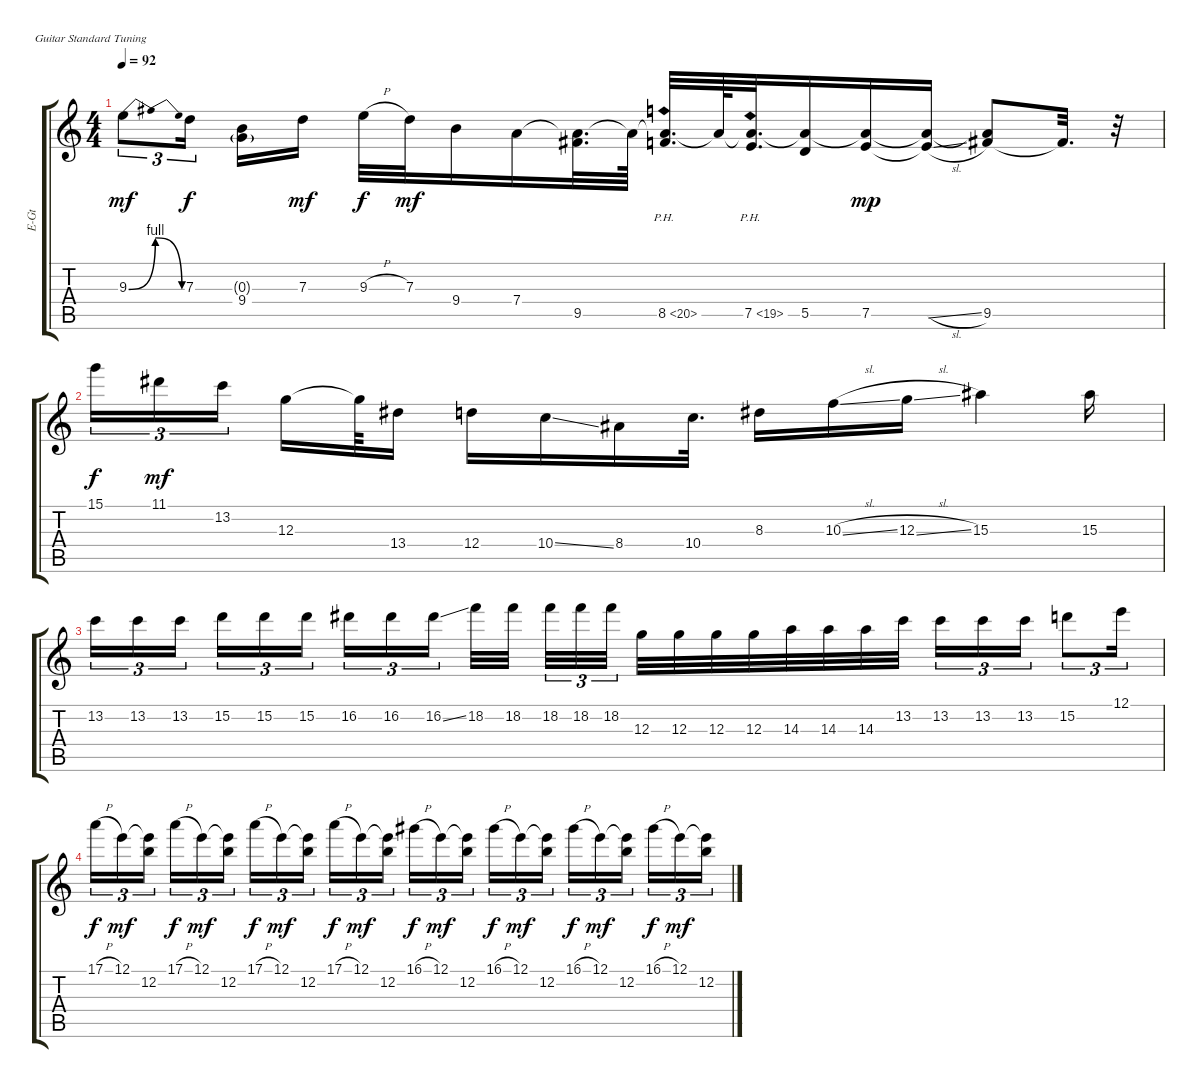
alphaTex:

\track ("Solo " "E-Gt") {instrument overdrivenguitar}
\staff {score tabs}
\tuning (E4 B3 G3 D3 A2 E2)
\ts (4 4)
\tempo 92
\clef g2
\ks c
9.3{be (bendrelease 0 0 30 4 30 4 60 0)}.8{tu (3 2) dy mf} 7.3.16{tu (3 2) dy f} (0.3{g} 9.4).16 7.3.16{dy mf} 9.3{h}.32{dy f} 7.3.32{dy mf} 9.4.16 7.4.16 (9.5 7.4{t}).32{d} 7.4{t}.64 (8.5{ph 12} 7.4{t}).32{d} 7.4{t}.64 (7.5{ph 12} 7.4{t}).32{d} (5.5 7.4{t}).16 (7.5 7.4{t}).16{dy mp} (7.5{sl t} 7.4{t}).16 (9.5 7.4{t}).8 9.5{t}.32{d} r.32 |
15.1.16{tu (3 2) dy f} 11.1.16{tu (3 2) dy mf} 13.2.16{tu (3 2)} 12.3.16 12.3{t}.64 13.4.16 12.4.16 10.4{ss}.16 8.4.16 10.4.32{d} 8.3.16 10.3{sl}.16 12.3{sl}.16 15.3.4 15.3.16 |
13.2.16{tu (3 2)} 13.2.16{tu (3 2)} 13.2.16{tu (3 2)} 15.2.16{tu (3 2)} 15.2.16{tu (3 2)} 15.2.16{tu (3 2)} 16.2.16{tu (3 2)} 16.2.16{tu (3 2)} 16.2{ss}.16{tu (3 2)} 18.2.32 18.2.32 18.2.32{tu (3 2)} 18.2.32{tu (3 2)} 18.2.32{tu (3 2)} 12.3.32 12.3.32 12.3.32 12.3.32 14.3.32 14.3.32 14.3.32 13.2.32 13.2.16{tu (3 2)} 13.2.16{tu (3 2)} 13.2.16{tu (3 2)} 15.2.8{tu (3 2)} 12.1.16{tu (3 2)} |
17.1{h}.16{tu (3 2) dy f} 12.1.16{tu (3 2) dy mf} (12.1{t} 12.2).16{tu (3 2)} 17.1{h}.16{tu (3 2) dy f} 12.1.16{tu (3 2) dy mf} (12.1{t} 12.2).16{tu (3 2)} 17.1{h}.16{tu (3 2) dy f} 12.1.16{tu (3 2) dy mf} (12.1{t} 12.2).16{tu (3 2)} 17.1{h}.16{tu (3 2) dy f} 12.1.16{tu (3 2) dy mf} (12.1{t} 12.2).16{tu (3 2)} 16.1{h}.16{tu (3 2) dy f} 12.1.16{tu (3 2) dy mf} (12.1{t} 12.2).16{tu (3 2)} 16.1{h}.16{tu (3 2) dy f} 12.1.16{tu (3 2) dy mf} (12.1{t} 12.2).16{tu (3 2)} 16.1{h}.16{tu (3 2) dy f} 12.1.16{tu (3 2) dy mf} (12.1{t} 12.2).16{tu (3 2)} 16.1{h}.16{tu (3 2) dy f} 12.1.16{tu (3 2) dy mf} (12.1{t} 12.2).16{tu (3 2)}
